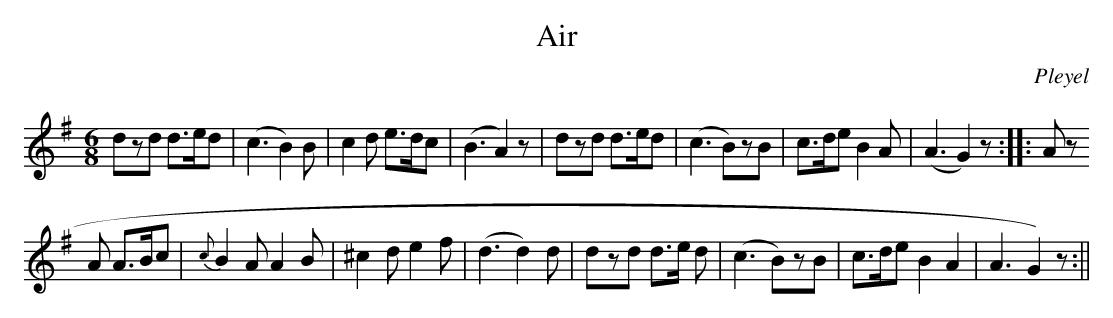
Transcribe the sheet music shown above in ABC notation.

X:1
T:Air
M:6/8
L:1/8
C:Pleyel
K:G major
dzd d>ed|(c3B2)B|c2d e>dc|(B3A2)z|dzd d>ed|(c3B)zB|c>deB2A|(A3G2)z:||:Az
A A>Bc|{c}B2AA2B|^c2de2f|(d3d2)d|dzd d>e d|(c3B)zB|c>de B2A2|)A3G2)z:||
